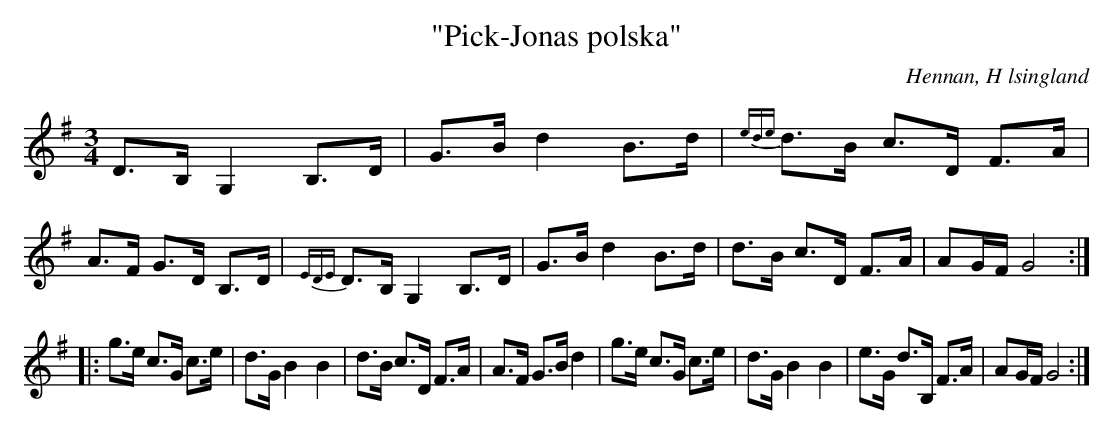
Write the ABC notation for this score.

X:1
T: "Pick-Jonas polska"
O: Hennan, H lsingland
M: 3/4
L: 1/8
K: G
D>B, G,2 B,>D | G>B d2 B>d | {ede}d>B c>D F>A| A>F G>D B,>D|{EDE}D>B, G,2 B,>D|G>B d2 B>d | d>B c>D F>A| AG/F/ G4 :||:
g>e c>G c>e | d>G B2 B2 | d>B c>D F>A|A>F G>B d2|g>e c>G c>e | d>G B2 B2 | e>G d>B, F>A|AG/F/ G4:|]
